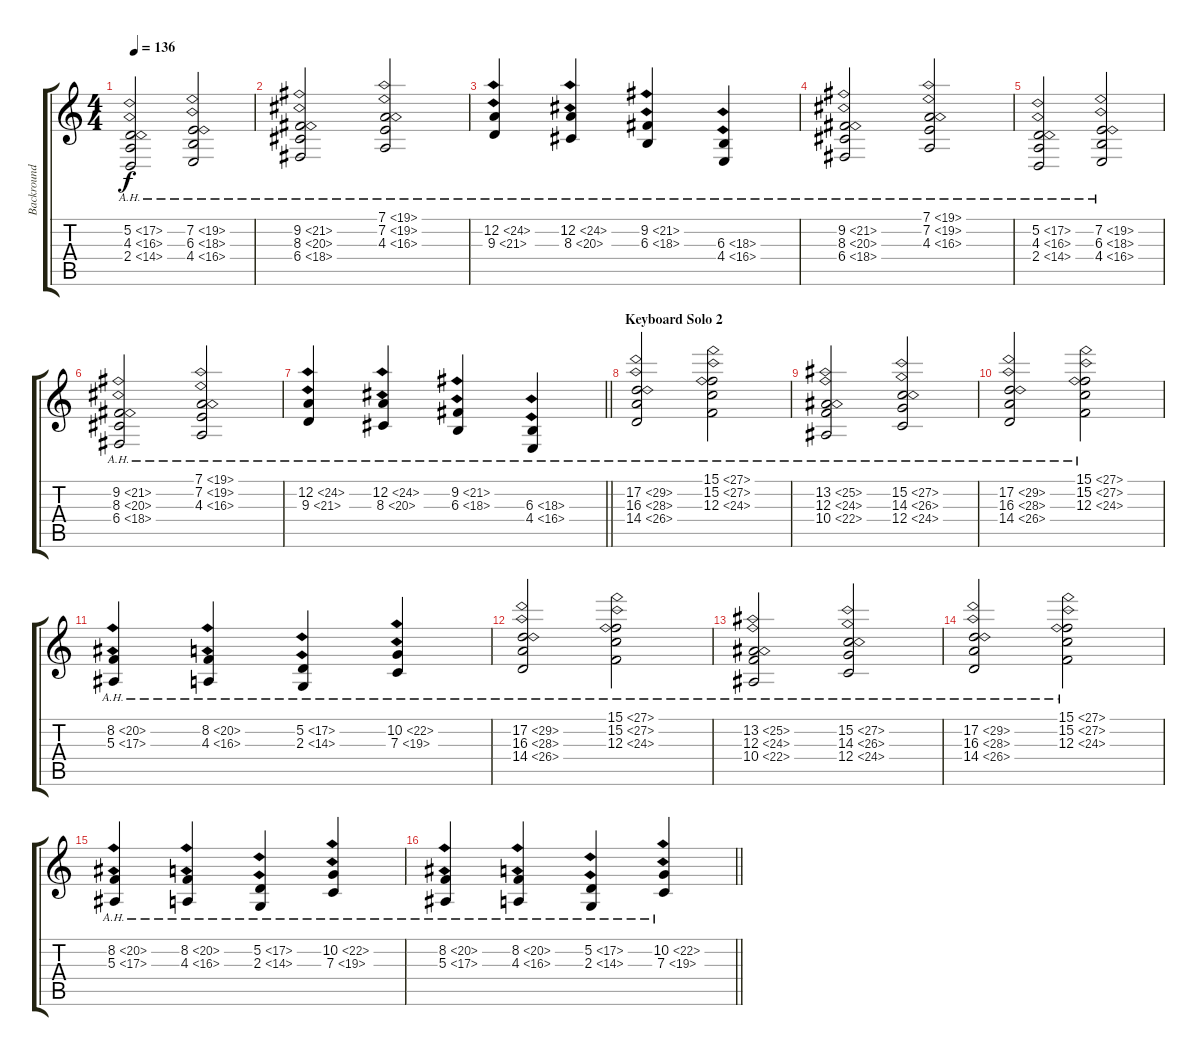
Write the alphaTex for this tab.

\track ("Backround Keyboard" "Backround ") {instrument stringensemble1}
\staff {score tabs}
\tuning (D4 A3 F3 C3 G2 D2) {hide}
\ts (4 4)
\tempo 136
\clef g2
\ks c
(5.2{ah 12} 4.3{ah 12} 2.4{ah 12}).2{dy f} (7.2{ah 12} 6.3{ah 12} 4.4{ah 12}).2 |
(9.2{ah 12} 8.3{ah 12} 6.4{ah 12}).2 (7.1{ah 12} 7.2{ah 12} 4.3{ah 12}).2 |
(12.2{ah 12} 9.3{ah 12}).4 (12.2{ah 12} 8.3{ah 12}).4 (9.2{ah 12} 6.3{ah 12}).4 (6.3{ah 12} 4.4{ah 12}).4 |
(9.2{ah 12} 8.3{ah 12} 6.4{ah 12}).2 (7.1{ah 12} 7.2{ah 12} 4.3{ah 12}).2 |
(5.2{ah 12} 4.3{ah 12} 2.4{ah 12}).2 (7.2{ah 12} 6.3{ah 12} 4.4{ah 12}).2 |
(9.2{ah 12} 8.3{ah 12} 6.4{ah 12}).2 (7.1{ah 12} 7.2{ah 12} 4.3{ah 12}).2 |
\barLineRight lightlight
(12.2{ah 12} 9.3{ah 12}).4 (12.2{ah 12} 8.3{ah 12}).4 (9.2{ah 12} 6.3{ah 12}).4 (6.3{ah 12} 4.4{ah 12}).4 |
\section ("" "Keyboard Solo 2")
(17.2{ah 12} 16.3{ah 12} 14.4{ah 12}).2 (15.1{ah 12} 15.2{ah 12} 12.3{ah 12}).2 |
(13.2{ah 12} 12.3{ah 12} 10.4{ah 12}).2 (15.2{ah 12} 14.3{ah 12} 12.4{ah 12}).2 |
(17.2{ah 12} 16.3{ah 12} 14.4{ah 12}).2 (15.1{ah 12} 15.2{ah 12} 12.3{ah 12}).2 |
(8.2{ah 12} 5.3{ah 12}).4 (8.2{ah 12} 4.3{ah 12}).4 (5.2{ah 12} 2.3{ah 12}).4 (10.2{ah 12} 7.3{ah 12}).4 |
(17.2{ah 12} 16.3{ah 12} 14.4{ah 12}).2 (15.1{ah 12} 15.2{ah 12} 12.3{ah 12}).2 |
(13.2{ah 12} 12.3{ah 12} 10.4{ah 12}).2 (15.2{ah 12} 14.3{ah 12} 12.4{ah 12}).2 |
(17.2{ah 12} 16.3{ah 12} 14.4{ah 12}).2 (15.1{ah 12} 15.2{ah 12} 12.3{ah 12}).2 |
(8.2{ah 12} 5.3{ah 12}).4 (8.2{ah 12} 4.3{ah 12}).4 (5.2{ah 12} 2.3{ah 12}).4 (10.2{ah 12} 7.3{ah 12}).4 |
\barLineRight lightlight
(8.2{ah 12} 5.3{ah 12}).4 (8.2{ah 12} 4.3{ah 12}).4 (5.2{ah 12} 2.3{ah 12}).4 (10.2{ah 12} 7.3{ah 12}).4
